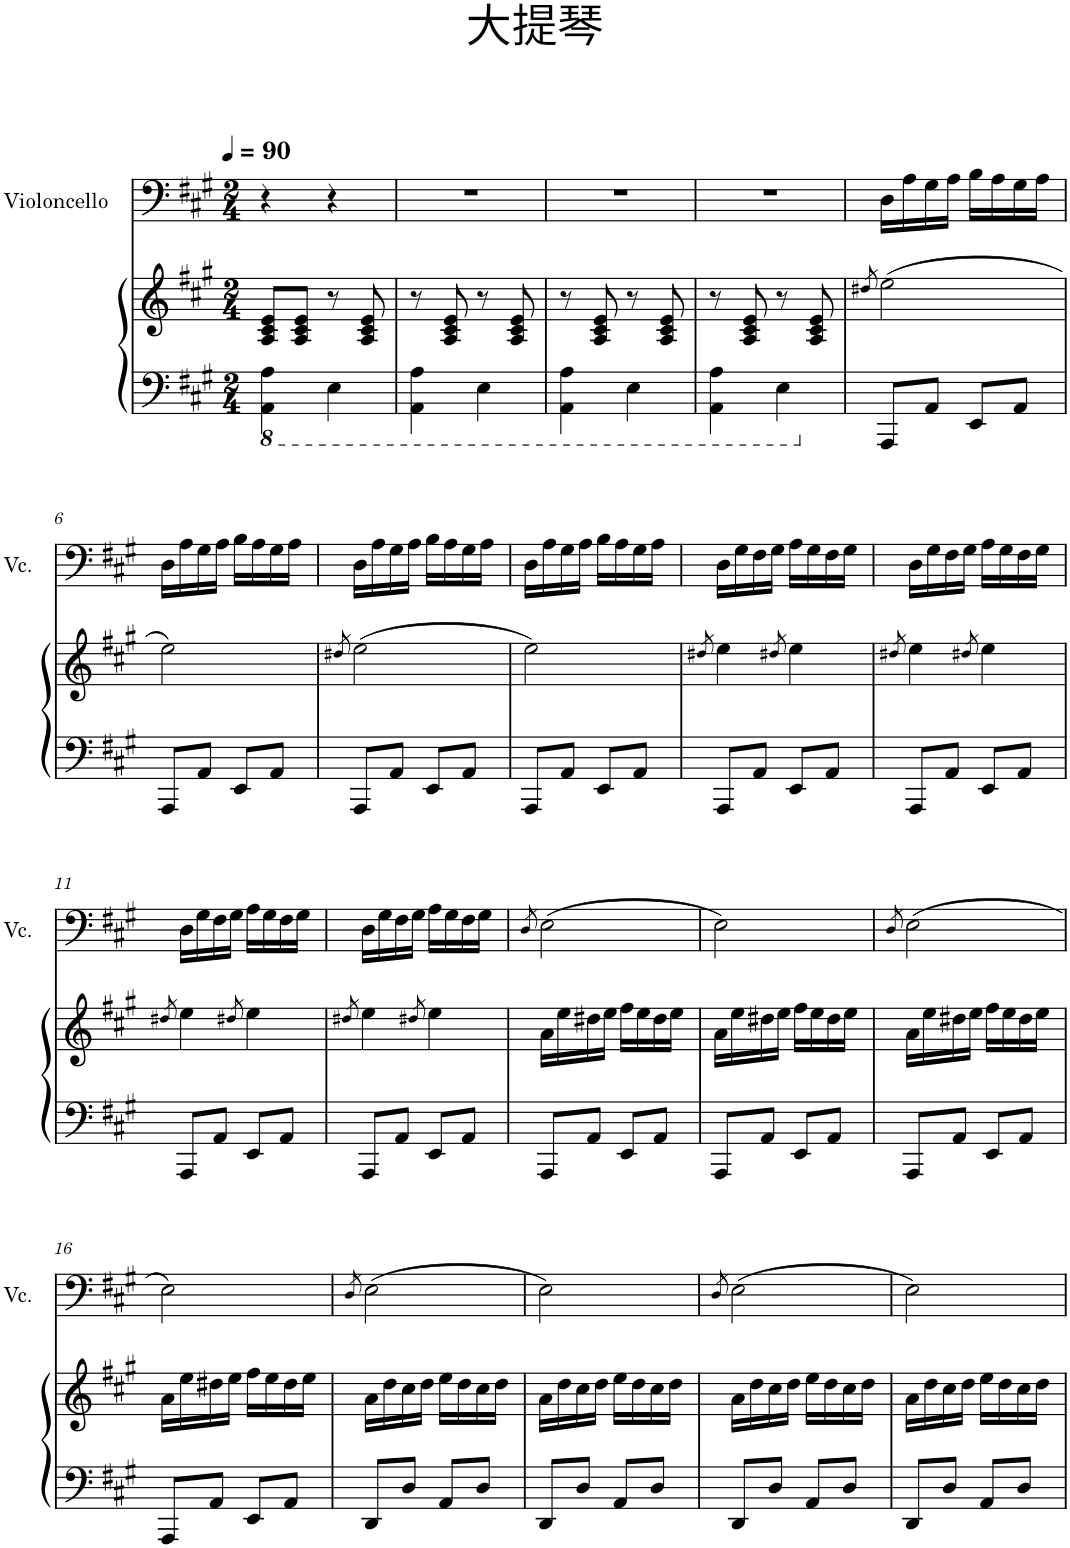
**kern	**kern	**kern
*part2	*part2	*part1
*staff3	*staff2	*staff1
*I"Piano	*	*I"Violoncello
*I'Pno	*	*I'Vc.
*clefF4	*clefG2	*clefF4
*k[f#c#g#]	*k[f#c#g#]	*k[f#c#g#]
*M2/4	*M2/4	*M2/4
*MM90	*MM90	*MM90
*8ba	*	*
=1	=1	=1
4AAA\ 4AA\	8A/ 8c#/ 8e/L	4r
.	8A/ 8c#/ 8e/J	.
4EE\	8r	4r
.	8A/ 8c#/ 8e/	.
=2	=2	=2
4AAA\ 4AA\	8r	2r
.	8A/ 8c#/ 8e/	.
4EE\	8r	.
.	8A/ 8c#/ 8e/	.
=3	=3	=3
4AAA\ 4AA\	8r	2r
.	8A/ 8c#/ 8e/	.
4EE\	8r	.
.	8A/ 8c#/ 8e/	.
=4	=4	=4
4AAA\ 4AA\	8r	2r
.	8A/ 8c#/ 8e/	.
4EE\	8r	.
.	8A/ 8c#/ 8e/	.
=5	=5	=5
.	8qdd#X/	.
*X8ba	*	*
8AAA/L	(2ee\	16D\LL
.	.	16A\
8AA/J	.	16G#\
.	.	16A\JJ
8EE/L	.	16B\LL
.	.	16A\
8AA/J	.	16G#\
.	.	16A\JJ
!!LO:LB:g=z
=6	=6	=6
8AAA/L	2ee\)	16D\LL
.	.	16A\
8AA/J	.	16G#\
.	.	16A\JJ
8EE/L	.	16B\LL
.	.	16A\
8AA/J	.	16G#\
.	.	16A\JJ
=7	=7	=7
.	8qdd#X/	.
8AAA/L	(2ee\	16D\LL
.	.	16A\
8AA/J	.	16G#\
.	.	16A\JJ
8EE/L	.	16B\LL
.	.	16A\
8AA/J	.	16G#\
.	.	16A\JJ
=8	=8	=8
8AAA/L	2ee\)	16D\LL
.	.	16A\
8AA/J	.	16G#\
.	.	16A\JJ
8EE/L	.	16B\LL
.	.	16A\
8AA/J	.	16G#\
.	.	16A\JJ
=9	=9	=9
.	8qdd#X/	.
8AAA/L	4ee\	16D\LL
.	.	16G#\
8AA/J	.	16F#\
.	.	16G#\JJ
.	8qdd#X/	.
8EE/L	4ee\	16A\LL
.	.	16G#\
8AA/J	.	16F#\
.	.	16G#\JJ
=10	=10	=10
.	8qdd#X/	.
8AAA/L	4ee\	16D\LL
.	.	16G#\
8AA/J	.	16F#\
.	.	16G#\JJ
.	8qdd#X/	.
8EE/L	4ee\	16A\LL
.	.	16G#\
8AA/J	.	16F#\
.	.	16G#\JJ
!!LO:LB:g=z
=11	=11	=11
.	8qdd#X/	.
8AAA/L	4ee\	16D\LL
.	.	16G#\
8AA/J	.	16F#\
.	.	16G#\JJ
.	8qdd#X/	.
8EE/L	4ee\	16A\LL
.	.	16G#\
8AA/J	.	16F#\
.	.	16G#\JJ
=12	=12	=12
.	8qdd#X/	.
8AAA/L	4ee\	16D\LL
.	.	16G#\
8AA/J	.	16F#\
.	.	16G#\JJ
.	8qdd#X/	.
8EE/L	4ee\	16A\LL
.	.	16G#\
8AA/J	.	16F#\
.	.	16G#\JJ
=13	=13	=13
.	.	8qD/
8AAA/L	16a\LL	(2E\
.	16ee\	.
8AA/J	16dd#X\	.
.	16ee\JJ	.
8EE/L	16ff#\LL	.
.	16ee\	.
8AA/J	16dd#\	.
.	16ee\JJ	.
=14	=14	=14
8AAA/L	16a\LL	2E\)
.	16ee\	.
8AA/J	16dd#X\	.
.	16ee\JJ	.
8EE/L	16ff#\LL	.
.	16ee\	.
8AA/J	16dd#\	.
.	16ee\JJ	.
=15	=15	=15
.	.	8qD/
8AAA/L	16a\LL	(2E\
.	16ee\	.
8AA/J	16dd#X\	.
.	16ee\JJ	.
8EE/L	16ff#\LL	.
.	16ee\	.
8AA/J	16dd#\	.
.	16ee\JJ	.
!!LO:LB:g=z
=16	=16	=16
8AAA/L	16a\LL	2E\)
.	16ee\	.
8AA/J	16dd#X\	.
.	16ee\JJ	.
8EE/L	16ff#\LL	.
.	16ee\	.
8AA/J	16dd#\	.
.	16ee\JJ	.
=17	=17	=17
.	.	8qD/
8DD/L	16a\LL	(2E\
.	16dd\	.
8D/J	16cc#\	.
.	16dd\JJ	.
8AA/L	16ee\LL	.
.	16dd\	.
8D/J	16cc#\	.
.	16dd\JJ	.
=18	=18	=18
8DD/L	16a\LL	2E\)
.	16dd\	.
8D/J	16cc#\	.
.	16dd\JJ	.
8AA/L	16ee\LL	.
.	16dd\	.
8D/J	16cc#\	.
.	16dd\JJ	.
=19	=19	=19
.	.	8qD/
8DD/L	16a\LL	(2E\
.	16dd\	.
8D/J	16cc#\	.
.	16dd\JJ	.
8AA/L	16ee\LL	.
.	16dd\	.
8D/J	16cc#\	.
.	16dd\JJ	.
=20	=20	=20
8DD/L	16a\LL	2E\)
.	16dd\	.
8D/J	16cc#\	.
.	16dd\JJ	.
8AA/L	16ee\LL	.
.	16dd\	.
8D/J	16cc#\	.
.	16dd\JJ	.
=	=	=
*-	*-	*-
